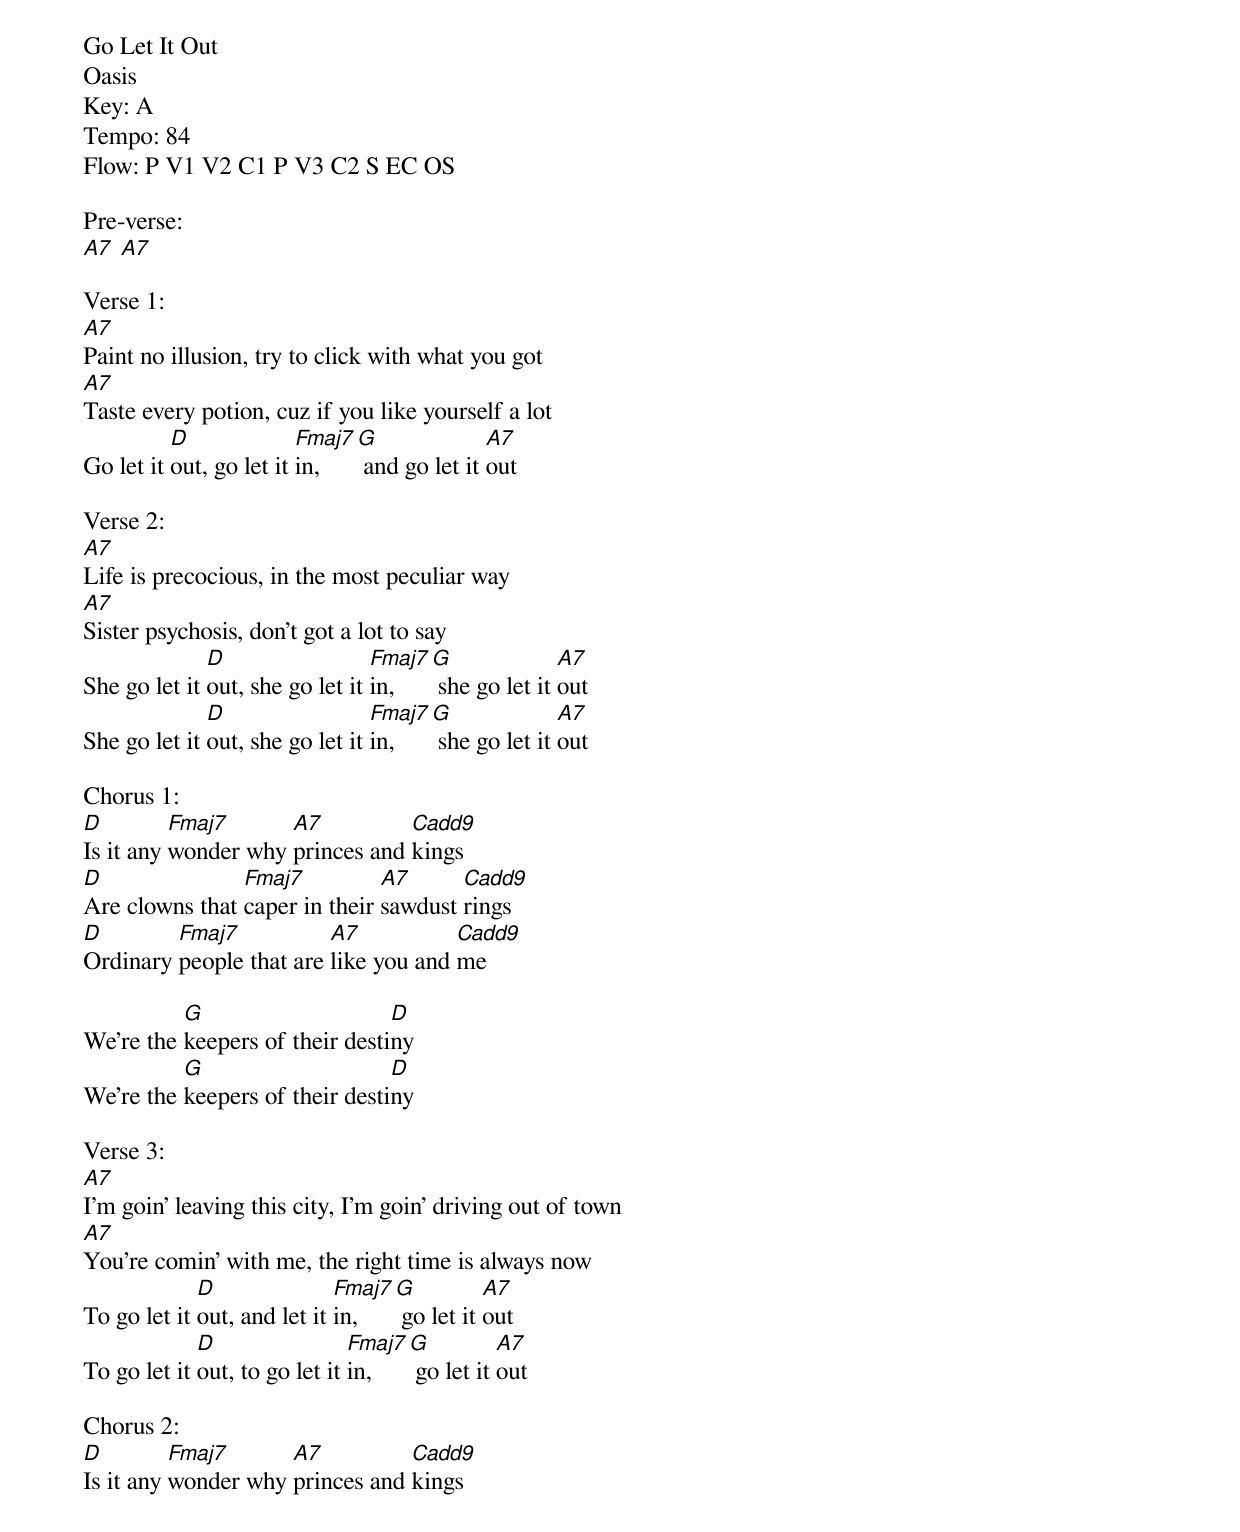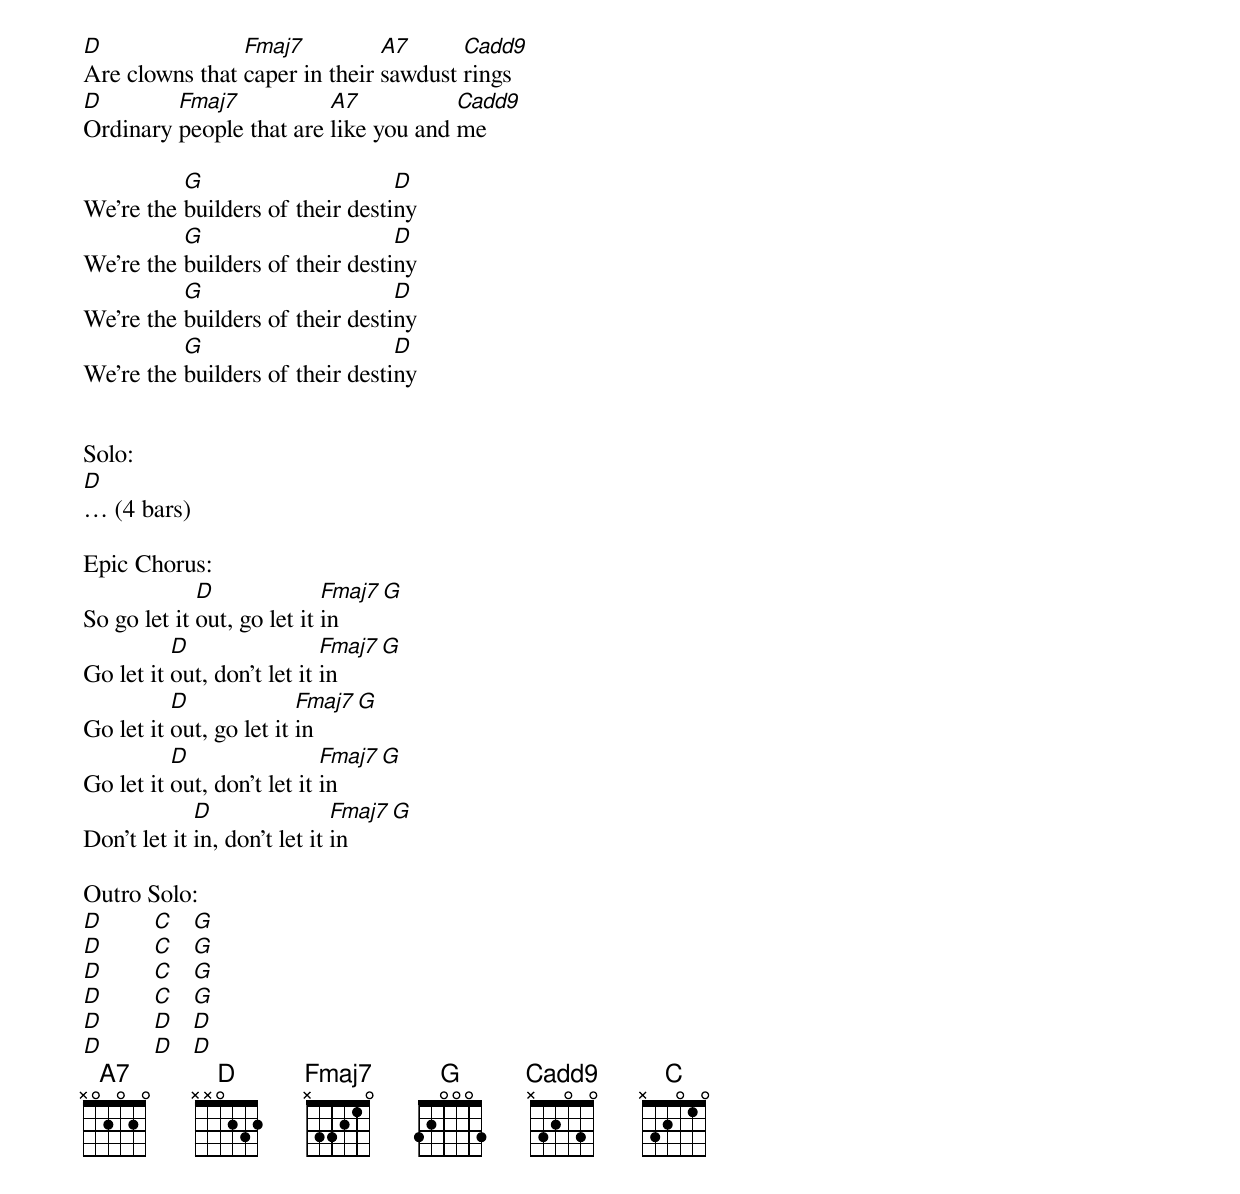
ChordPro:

Go Let It Out
Oasis
Key: A
Tempo: 84
Flow: P V1 V2 C1 P V3 C2 S EC OS

Pre-verse:
[A7] [A7]

Verse 1:
[A7]Paint no illusion, try to click with what you got
[A7]Taste every potion, cuz if you like yourself a lot
Go let it [D]out, go let it [Fmaj7]in, [G] and go let it [A7]out

Verse 2:
[A7]Life is precocious, in the most peculiar way
[A7]Sister psychosis, don’t got a lot to say
She go let it [D]out, she go let it [Fmaj7]in, [G] she go let it [A7]out
She go let it [D]out, she go let it [Fmaj7]in, [G] she go let it [A7]out

Chorus 1:
[D]Is it any [Fmaj7]wonder why [A7]princes and [Cadd9]kings
[D]Are clowns that [Fmaj7]caper in their [A7]sawdust [Cadd9]rings
[D]Ordinary [Fmaj7]people that are [A7]like you and [Cadd9]me

We’re the [G]keepers of their desti[D]ny
We’re the [G]keepers of their desti[D]ny

Verse 3:
[A7]I’m goin’ leaving this city, I’m goin’ driving out of town
[A7]You’re comin’ with me, the right time is always now
To go let it [D]out, and let it [Fmaj7]in, [G] go let it [A7]out
To go let it [D]out, to go let it [Fmaj7]in, [G] go let it [A7]out

Chorus 2:
[D]Is it any [Fmaj7]wonder why [A7]princes and [Cadd9]kings
[D]Are clowns that [Fmaj7]caper in their [A7]sawdust [Cadd9]rings
[D]Ordinary [Fmaj7]people that are [A7]like you and [Cadd9]me

We’re the [G]builders of their desti[D]ny
We’re the [G]builders of their desti[D]ny
We’re the [G]builders of their desti[D]ny
We’re the [G]builders of their desti[D]ny


Solo:
[D]… (4 bars)

Epic Chorus:
So go let it [D]out, go let it [Fmaj7]in  [G]
Go let it [D]out, don’t let it [Fmaj7]in  [G]
Go let it [D]out, go let it [Fmaj7]in  [G]
Go let it [D]out, don’t let it [Fmaj7]in  [G]
Don’t let it [D]in, don’t let it [Fmaj7]in  [G]

Outro Solo:
[D]        [C]   [G]
[D]        [C]   [G]
[D]        [C]   [G]
[D]        [C]   [G]
[D]        [D]   [D]
[D]        [D]   [D]
